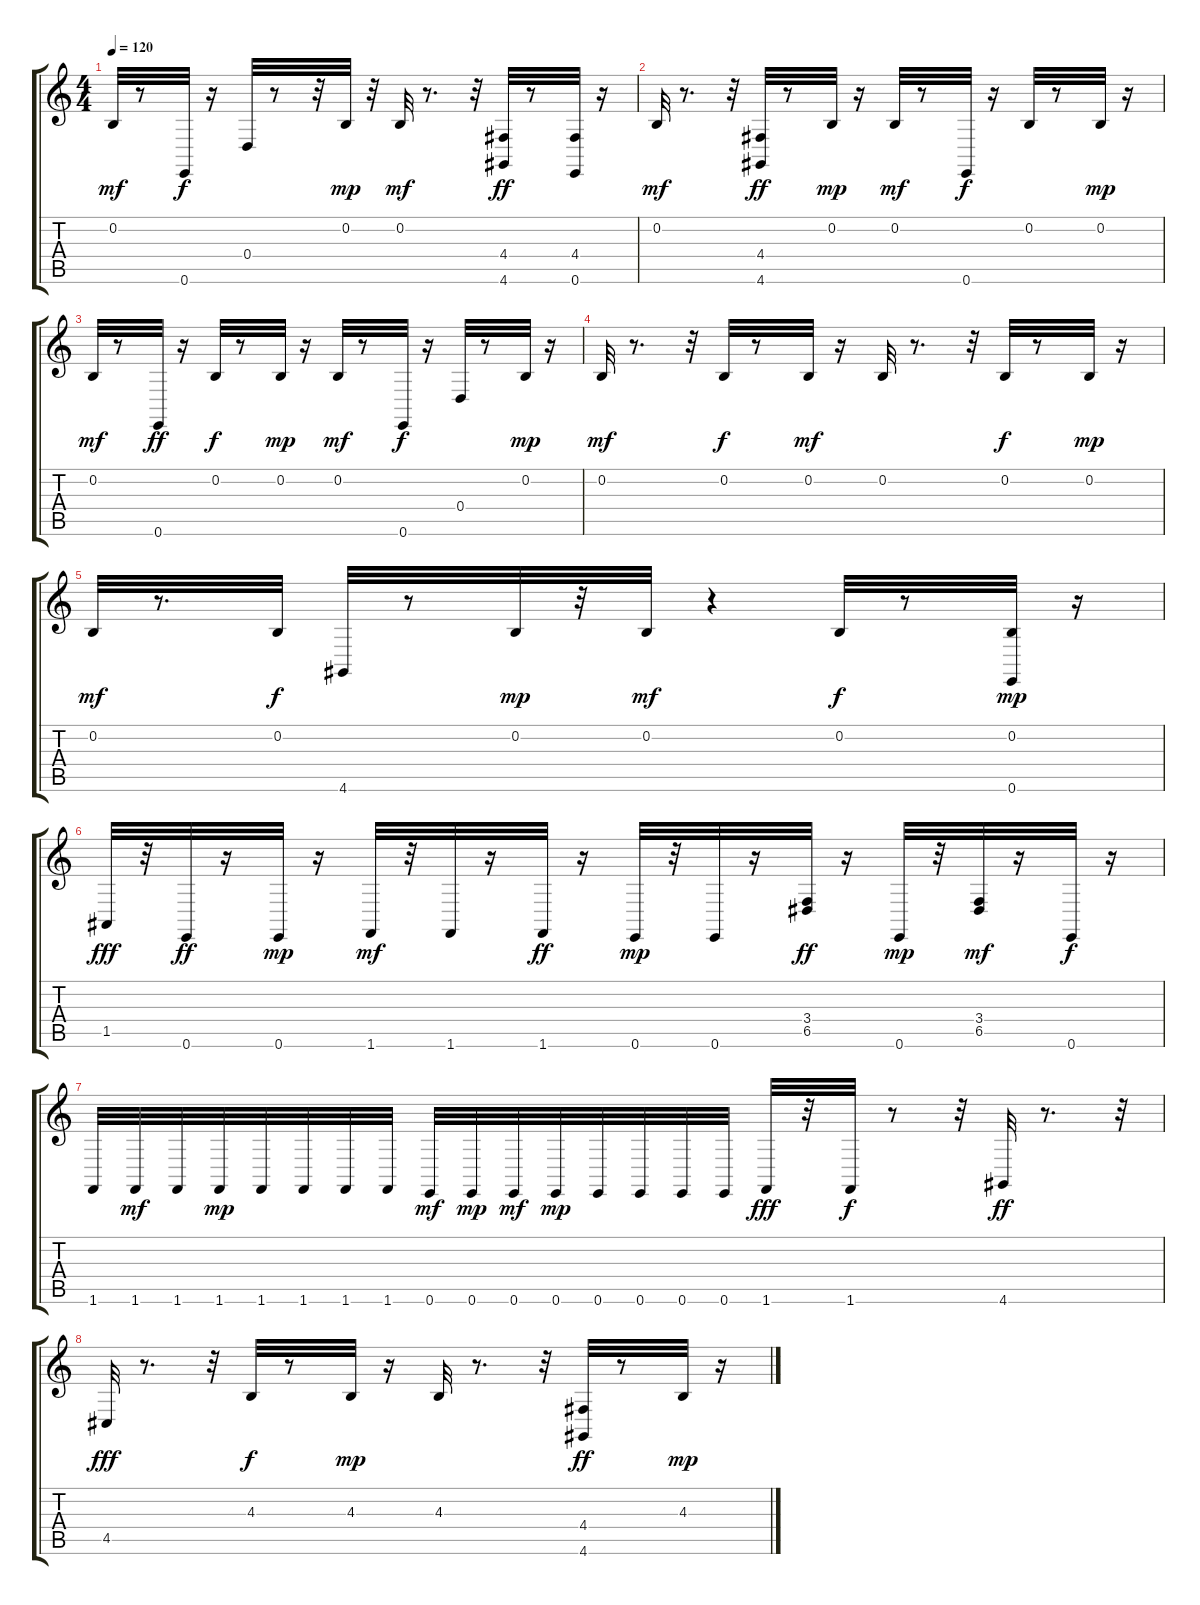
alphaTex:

\track "" {instrument acousticgrandpiano}
\staff {score tabs}
\tuning (E4 B3 G3 D3 A2 E2) {hide}
\ts (4 4)
\tempo 120
\clef g2
\ks c
0.2.32{dy mf} r.8 0.6.32{dy f} r.16 0.4.32 r.8 r.32 0.2.32{dy mp} r.32 0.2.32{dy mf} r.8{d} r.32 (4.4 4.6).32{dy ff} r.8 (4.4 0.6).32 r.16 |
0.2.32{dy mf} r.8{d} r.32 (4.4 4.6).32{dy ff} r.8 0.2.32{dy mp} r.16 0.2.32{dy mf} r.8 0.6.32{dy f} r.16 0.2.32 r.8 0.2.32{dy mp} r.16 |
0.2.32{dy mf} r.8 0.6.32{dy ff} r.16 0.2.32{dy f} r.8 0.2.32{dy mp} r.16 0.2.32{dy mf} r.8 0.6.32{dy f} r.16 0.4.32 r.8 0.2.32{dy mp} r.16 |
0.2.32{dy mf} r.8{d} r.32 0.2.32{dy f} r.8 0.2.32{dy mf} r.16 0.2.32 r.8{d} r.32 0.2.32{dy f} r.8 0.2.32{dy mp} r.16 |
0.2.32{dy mf} r.8{d} 0.2.32{dy f} 4.6.32 r.8 0.2.32{dy mp} r.32 0.2.32{dy mf} r.4 0.2.32{dy f} r.8 (0.2 0.6).32{dy mp} r.16 |
1.5.32{dy fff} r.32 0.6.32{dy ff} r.16 0.6.32{dy mp} r.16 1.6.32{dy mf} r.32 1.6.32 r.16 1.6.32{dy ff} r.16 0.6.32{dy mp} r.32 0.6.32 r.16 (3.4 6.5).32{dy ff} r.16 0.6.32{dy mp} r.32 (3.4 6.5).32{dy mf} r.16 0.6.32{dy f} r.16 |
1.6.32 1.6.32{dy mf} 1.6.32 1.6.32{dy mp} 1.6.32 1.6.32 1.6.32 1.6.32 0.6.32{dy mf} 0.6.32{dy mp} 0.6.32{dy mf} 0.6.32{dy mp} 0.6.32 0.6.32 0.6.32 0.6.32 1.6.32{dy fff} r.32 1.6.32{dy f} r.8 r.32 4.6.32{dy ff} r.8{d} r.32 |
4.5.32{dy fff} r.8{d} r.32 4.3.32{dy f} r.8 4.3.32{dy mp} r.16 4.3.32 r.8{d} r.32 (4.4 4.6).32{dy ff} r.8 4.3.32{dy mp} r.16
